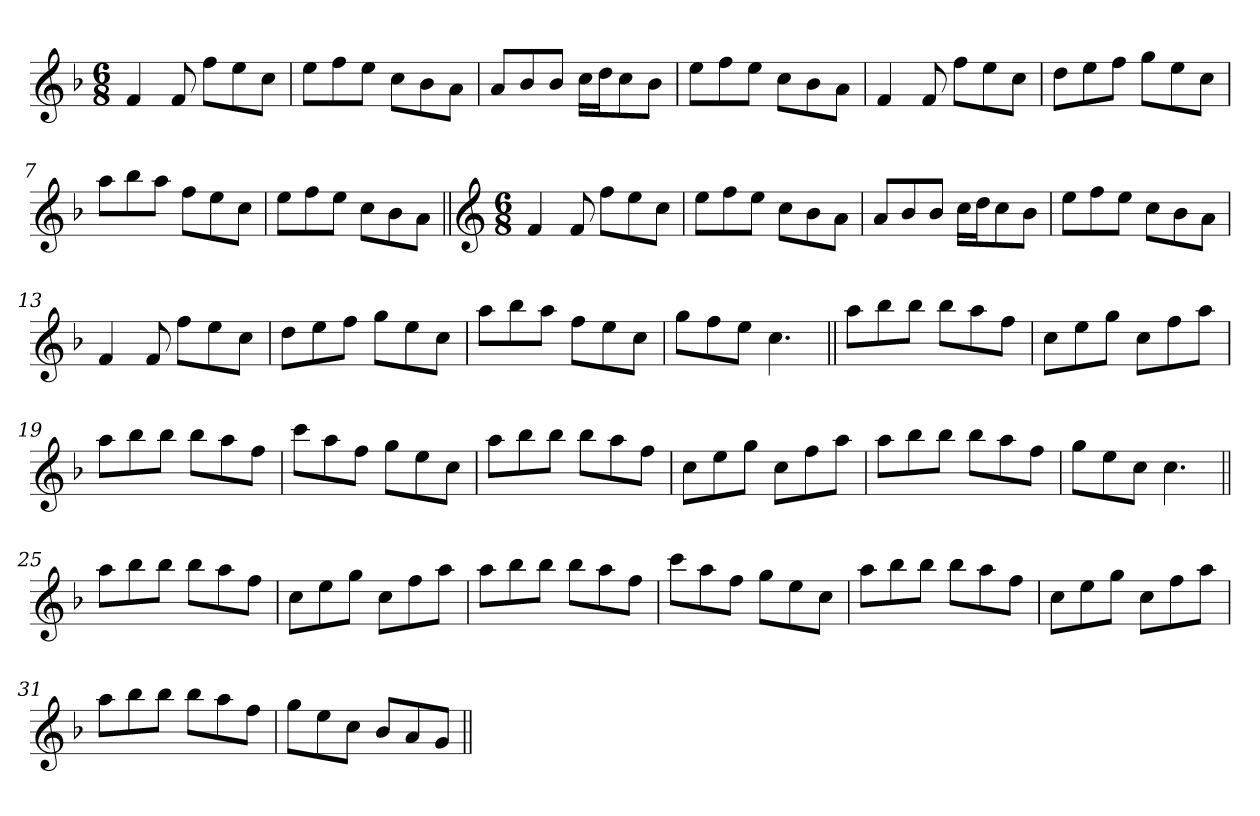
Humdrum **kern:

**kern
*part1
*staff1
*clefG2
*k[b-]
*F:
*M6/8
=1
4f/
8f/
8ff\L
8ee\
8cc\J
=2
8ee\L
8ff\
8ee\J
8cc\L
8b-\
8a\J
=3
8a/L
8b-/
8b-/J
16cc\LL
16dd\J
8cc\
8b-\J
=4
8ee\L
8ff\
8ee\J
8cc\L
8b-\
8a\J
=5
4f/
8f/
8ff\L
8ee\
8cc\J
=6
8dd\L
8ee\
8ff\J
8gg\L
8ee\
8cc\J
!!LO:LB:g=z
=7
8aa\L
8bb-\
8aa\J
8ff\L
8ee\
8cc\J
=8
8ee\L
8ff\
8ee\J
8cc\L
8b-\
8a\J
=9||
*clefG2
*M6/8
4f/
8f/
8ff\L
8ee\
8cc\J
=10
8ee\L
8ff\
8ee\J
8cc\L
8b-\
8a\J
=11
8a/L
8b-/
8b-/J
16cc\LL
16dd\J
8cc\
8b-\J
=12
8ee\L
8ff\
8ee\J
8cc\L
8b-\
8a\J
!!LO:LB:g=z
=13
4f/
8f/
8ff\L
8ee\
8cc\J
=14
8dd\L
8ee\
8ff\J
8gg\L
8ee\
8cc\J
=15
8aa\L
8bb-\
8aa\J
8ff\L
8ee\
8cc\J
=16
8gg\L
8ff\
8ee\J
4.cc\
=17||
8aa\L
8bb-\
8bb-\J
8bb-\L
8aa\
8ff\J
=18
8cc\L
8ee\
8gg\J
8cc\L
8ff\
8aa\J
!!LO:LB:g=z
=19
8aa\L
8bb-\
8bb-\J
8bb-\L
8aa\
8ff\J
=20
8ccc\L
8aa\
8ff\J
8gg\L
8ee\
8cc\J
=21
8aa\L
8bb-\
8bb-\J
8bb-\L
8aa\
8ff\J
=22
8cc\L
8ee\
8gg\J
8cc\L
8ff\
8aa\J
=23
8aa\L
8bb-\
8bb-\J
8bb-\L
8aa\
8ff\J
=24
8gg\L
8ee\
8cc\J
4.cc\
!!LO:LB:g=z
=25||
8aa\L
8bb-\
8bb-\J
8bb-\L
8aa\
8ff\J
=26
8cc\L
8ee\
8gg\J
8cc\L
8ff\
8aa\J
=27
8aa\L
8bb-\
8bb-\J
8bb-\L
8aa\
8ff\J
=28
8ccc\L
8aa\
8ff\J
8gg\L
8ee\
8cc\J
=29
8aa\L
8bb-\
8bb-\J
8bb-\L
8aa\
8ff\J
=30
8cc\L
8ee\
8gg\J
8cc\L
8ff\
8aa\J
!!LO:LB:g=z
=31
8aa\L
8bb-\
8bb-\J
8bb-\L
8aa\
8ff\J
=32
8gg\L
8ee\
8cc\J
8b-/L
8a/
8g/J
=||
*-
